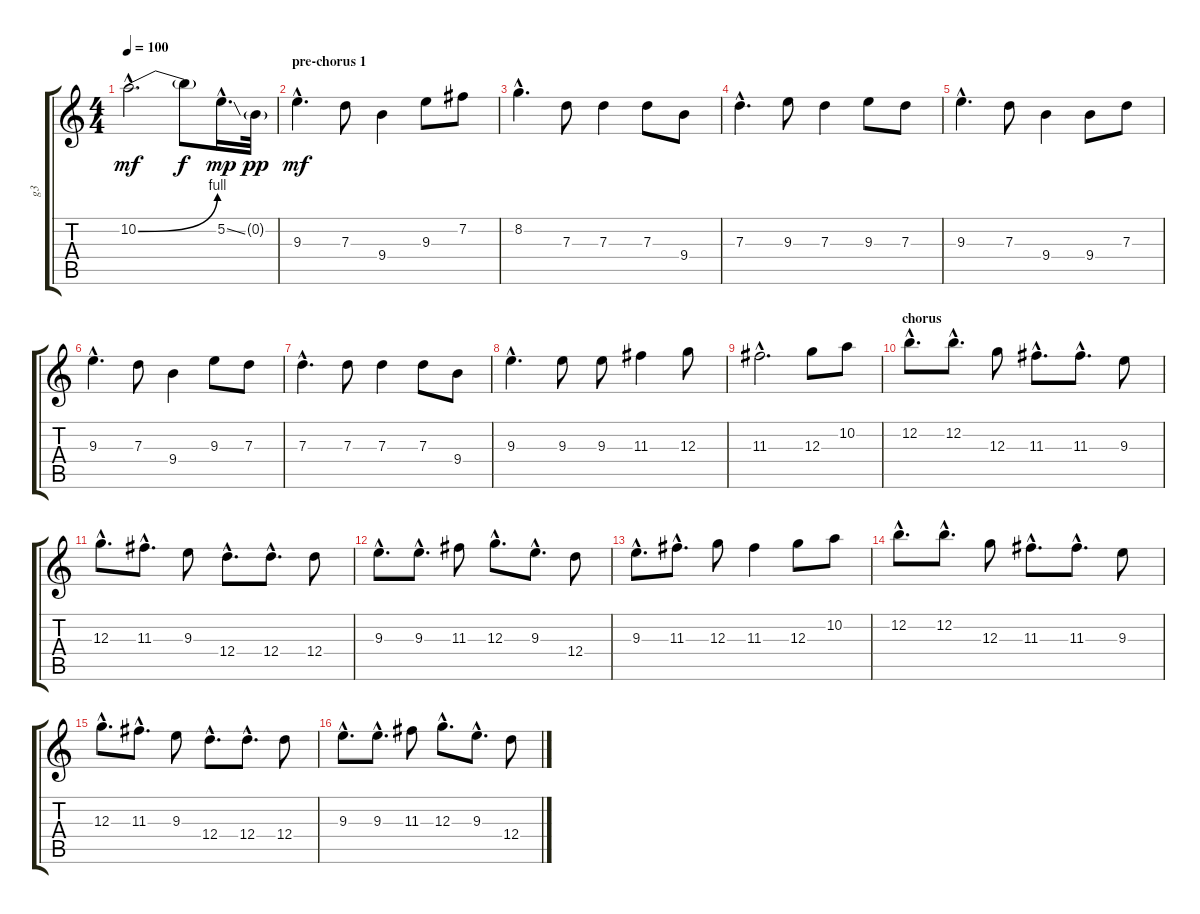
\track ("g3" "g3") {instrument distortionguitar}
\staff {score tabs}
\tuning (E4 B3 G3 D3 A2 E2) {hide}
\ts (4 4)
\tempo 100
\clef g2
\ks c
10.2{be (bend 0 0 60 4) hac}.2{d dy mf} 10.2{t}.8{dy f} 5.2{ss hac}.16{d dy mp} 0.2{g}.32{dy pp} |
\section ("" "pre-chorus 1")
9.3{hac}.4{d dy mf} 7.3.8 9.4.4 9.3.8 7.2.8 |
8.2{hac}.4{d} 7.3.8 7.3.4 7.3.8 9.4.8 |
7.3{hac}.4{d} 9.3.8 7.3.4 9.3.8 7.3.8 |
9.3{hac}.4{d} 7.3.8 9.4.4 9.4.8 7.3.8 |
9.3{hac}.4{d} 7.3.8 9.4.4 9.3.8 7.3.8 |
7.3{hac}.4{d} 7.3.8 7.3.4 7.3.8 9.4.8 |
9.3{hac}.4{d} 9.3.8 9.3.8 11.3.4 12.3.8 |
11.3{hac}.2{d} 12.3.8 10.2.8 |
\section ("" "chorus")
12.2{hac}.8{d} 12.2{hac}.8{d} 12.3.8 11.3{hac}.8{d} 11.3{hac}.8{d} 9.3.8 |
12.3{hac}.8{d} 11.3{hac}.8{d} 9.3.8 12.4{hac}.8{d} 12.4{hac}.8{d} 12.4.8 |
9.3{hac}.8{d} 9.3{hac}.8{d} 11.3.8 12.3{hac}.8{d} 9.3{hac}.8{d} 12.4.8 |
9.3{hac}.8{d} 11.3{hac}.8{d} 12.3.8 11.3.4 12.3.8 10.2.8 |
12.2{hac}.8{d} 12.2{hac}.8{d} 12.3.8 11.3{hac}.8{d} 11.3{hac}.8{d} 9.3.8 |
12.3{hac}.8{d} 11.3{hac}.8{d} 9.3.8 12.4{hac}.8{d} 12.4{hac}.8{d} 12.4.8 |
9.3{hac}.8{d} 9.3{hac}.8{d} 11.3.8 12.3{hac}.8{d} 9.3{hac}.8{d} 12.4.8
